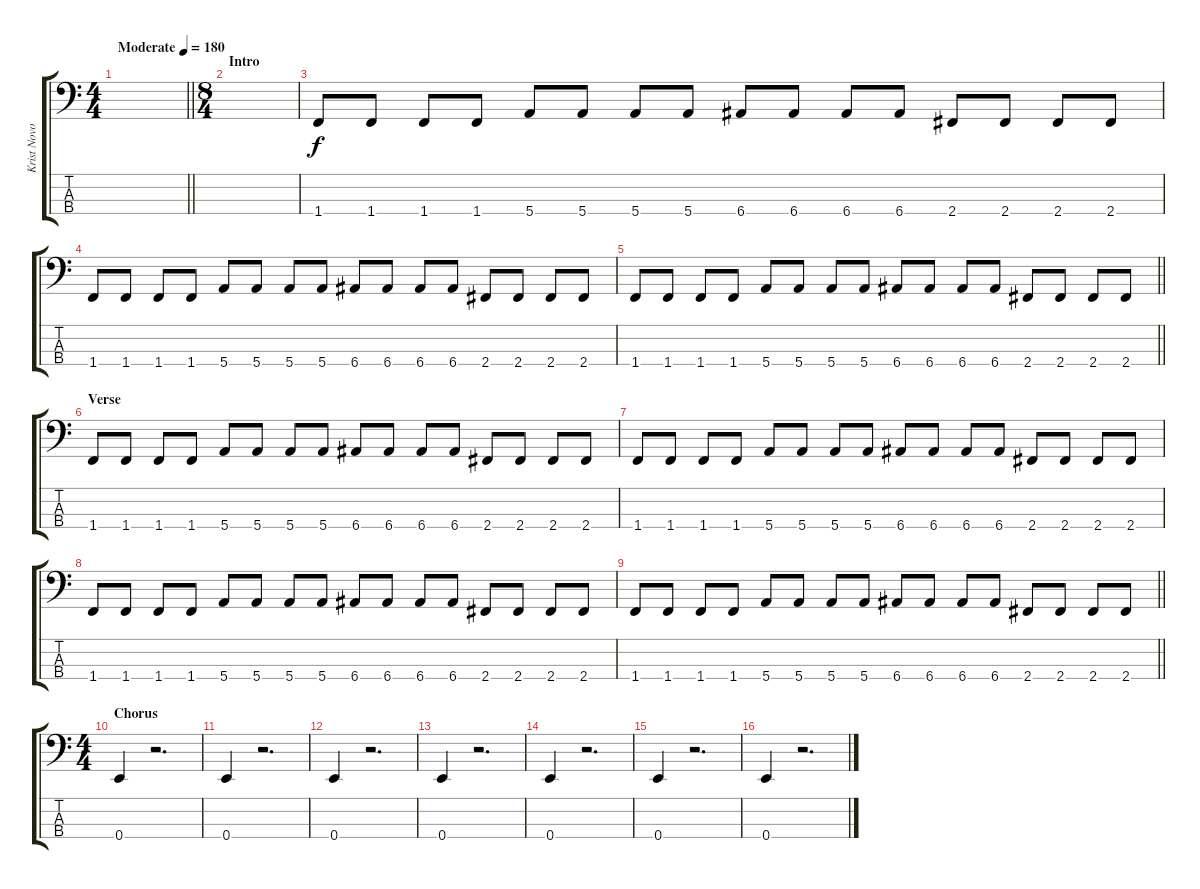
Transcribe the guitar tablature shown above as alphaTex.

\track ("Krist Novoselic" "Krist Novo") {instrument electricbassfinger}
\staff {score tabs}
\tuning (G2 D2 A1 E1) {hide}
\ts (4 4)
\tempo (180 "Moderate")
\clef f4
\barLineRight lightlight
\ks c
|
\ts (8 4)
\section ("" "Intro")
|
1.4.8 1.4.8 1.4.8 1.4.8 5.4.8 5.4.8 5.4.8 5.4.8 6.4.8 6.4.8 6.4.8 6.4.8 2.4.8 2.4.8 2.4.8 2.4.8 |
1.4.8 1.4.8 1.4.8 1.4.8 5.4.8 5.4.8 5.4.8 5.4.8 6.4.8 6.4.8 6.4.8 6.4.8 2.4.8 2.4.8 2.4.8 2.4.8 |
\barLineRight lightlight
1.4.8 1.4.8 1.4.8 1.4.8 5.4.8 5.4.8 5.4.8 5.4.8 6.4.8 6.4.8 6.4.8 6.4.8 2.4.8 2.4.8 2.4.8 2.4.8 |
\section ("" "Verse")
1.4.8 1.4.8 1.4.8 1.4.8 5.4.8 5.4.8 5.4.8 5.4.8 6.4.8 6.4.8 6.4.8 6.4.8 2.4.8 2.4.8 2.4.8 2.4.8 |
1.4.8 1.4.8 1.4.8 1.4.8 5.4.8 5.4.8 5.4.8 5.4.8 6.4.8 6.4.8 6.4.8 6.4.8 2.4.8 2.4.8 2.4.8 2.4.8 |
1.4.8 1.4.8 1.4.8 1.4.8 5.4.8 5.4.8 5.4.8 5.4.8 6.4.8 6.4.8 6.4.8 6.4.8 2.4.8 2.4.8 2.4.8 2.4.8 |
\barLineRight lightlight
1.4.8 1.4.8 1.4.8 1.4.8 5.4.8 5.4.8 5.4.8 5.4.8 6.4.8 6.4.8 6.4.8 6.4.8 2.4.8 2.4.8 2.4.8 2.4.8 |
\ts (4 4)
\section ("" "Chorus")
0.4.4 r.2{d} |
0.4.4 r.2{d} |
0.4.4 r.2{d} |
0.4.4 r.2{d} |
0.4.4 r.2{d} |
0.4.4 r.2{d} |
0.4.4 r.2{d}
